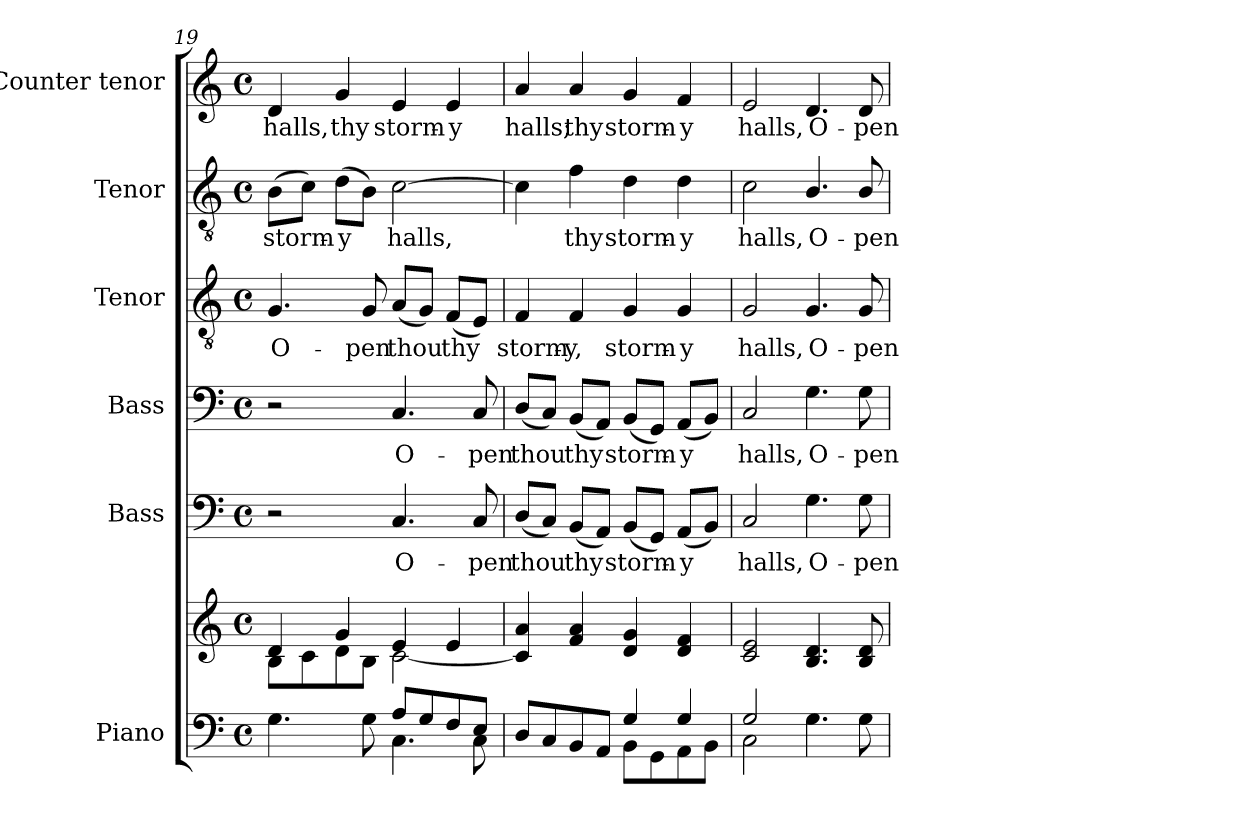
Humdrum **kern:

**kern	**kern	**kern	**text	**kern	**text	**kern	**text	**kern	**text	**kern	**text
*part6	*part6	*part5	*part5	*part4	*part4	*part3	*part3	*part2	*part2	*part1	*part1
*staff7	*staff6	*staff5	*staff5	*staff4	*staff4	*staff3	*staff3	*staff2	*staff2	*staff1	*staff1
*I"Piano	*	*I"Bass	*	*I"Bass	*	*I"Tenor	*	*I"Tenor	*	*I"Counter tenor	*
*I'Pno.	*	*I'B.	*	*I'B.	*	*I'T.	*	*I'T.	*	*	*
*clefF4	*clefG2	*clefF4	*	*clefF4	*	*clefGv2	*	*clefGv2	*	*clefG2	*
*	*	*	*	*	*	*ITrd7c12	*	*ITrd7c12	*	*	*
*k[]	*k[]	*k[]	*	*k[]	*	*k[]	*	*k[]	*	*k[]	*
*C:	*C:	*C:	*	*C:	*	*C:	*	*C:	*	*C:	*
*M4/4	*M4/4	*M4/4	*	*M4/4	*	*M4/4	*	*M4/4	*	*M4/4	*
*met(c)	*met(c)	*met(c)	*	*met(c)	*	*met(c)	*	*met(c)	*	*met(c)	*
=19	=19	=19	=19	=19	=19	=19	=19	=19	=19	=19	=19
*^	*^	*	*	*	*	*	*	*	*	*	*
*	*	*	*^	*	*	*	*	*	*	*	*	*	*
!	!	!	!	!	!	!	!	!	!	!LO:LY:b:color=#000000	!	!	!	!
!	!	!	!	!	!	!	!	!	!	!	!	!LO:LY:b:color=#000000	!	!
!	!	!	!	!	!	!	!	!	!	!	!	!	!	!LO:LY:b:color=#000000
2ryy	4.Gi\	4di/	2ryy	8Bi\L	2r	.	2r	.	4.GGi/	O-	(8BBi\L	storm-	4di/	halls,
.	.	.	.	8ci\	.	.	.	.	.	.	8Ci\J)	.	.	.
!	!	!	!	!	!	!	!	!	!	!	!	!LO:LY:b:color=#000000	!	!
!	!	!	!	!	!	!	!	!	!	!	!	!	!	!LO:LY:b:color=#000000
.	.	4gi/	.	8di\	.	.	.	.	.	.	(8Di\L	-y	4gi/	thy
!	!	!	!	!	!	!	!	!	!	!LO:LY:b:color=#000000	!	!	!	!
.	8Gi\	.	.	8Bi\J	.	.	.	.	8GGi/	-pen	8BBi\J)	.	.	.
!	!	!	!	!	!	!LO:LY:b:color=#000000	!	!	!	!	!	!	!	!
!	!	!	!	!	!	!	!	!LO:LY:b:color=#000000	!	!	!	!	!	!
!	!	!	!	!	!	!	!	!	!	!LO:LY:b:color=#000000	!	!	!	!
!	!	!	!	!	!	!	!	!	!	!	!	!LO:LY:b:color=#000000	!	!
!	!	!	!	!	!	!	!	!	!	!	!	!	!	!LO:LY:b:color=#000000
8Ai/L	4.Ci\	4ei/	[2ci\	2ryy	4.Ci/	O-	4.Ci/	O-	(8AAi/L	thou	[2Ci\	halls,	4ei/	storm-
8Gi/	.	.	.	.	.	.	.	.	8GGi/J)	.	.	.	.	.
!	!	!	!	!	!	!	!	!	!	!LO:LY:b:color=#000000	!	!	!	!
!	!	!	!	!	!	!	!	!	!	!	!	!	!	!LO:LY:b:color=#000000
8Fi/	.	4ei/	.	.	.	.	.	.	(8FFi/L	thy	.	.	4ei/	-y
!	!	!	!	!	!	!LO:LY:b:color=#000000	!	!	!	!	!	!	!	!
!	!	!	!	!	!	!	!	!LO:LY:b:color=#000000	!	!	!	!	!	!
8Ei/J	8Ci\	.	.	.	8Ci/	-pen	8Ci/	-pen	8EEi/J)	.	.	.	.	.
*	*	*v	*v	*v	*	*	*	*	*	*	*	*	*	*
!!LO:PB:g=z
=20	=20	=20	=20	=20	=20	=20	=20	=20	=20	=20	=20	=20
!	!	!	!	!LO:LY:b:color=#000000	!	!	!	!	!	!	!	!
!	!	!	!	!	!	!LO:LY:b:color=#000000	!	!	!	!	!	!
!	!	!	!	!	!	!	!	!LO:LY:b:color=#000000	!	!	!	!
!	!	!	!	!	!	!	!	!	!	!	!	!LO:LY:b:color=#000000
2ryy	8Di/L	4ci/] 4ai	(8Di/L	thou	(8Di/L	thou	4FFi/	storm-	4Ci\]	.	4ai/	halls;
.	8Ci/	.	8Ci/J)	.	8Ci/J)	.	.	.	.	.	.	.
!	!	!	!	!LO:LY:b:color=#000000	!	!	!	!	!	!	!	!
!	!	!	!	!	!	!LO:LY:b:color=#000000	!	!	!	!	!	!
!	!	!	!	!	!	!	!	!LO:LY:b:color=#000000	!	!	!	!
!	!	!	!	!	!	!	!	!	!	!LO:LY:b:color=#000000	!	!
!	!	!	!	!	!	!	!	!	!	!	!	!LO:LY:b:color=#000000
.	8BBi/	4fi/ 4ai	(8BBi/L	thy	(8BBi/L	thy	4FFi/	-y,	4Fi\	thy	4ai/	thy
.	8AAi/J	.	8AAi/J)	.	8AAi/J)	.	.	.	.	.	.	.
!	!	!	!	!LO:LY:b:color=#000000	!	!	!	!	!	!	!	!
!	!	!	!	!	!	!LO:LY:b:color=#000000	!	!	!	!	!	!
!	!	!	!	!	!	!	!	!LO:LY:b:color=#000000	!	!	!	!
!	!	!	!	!	!	!	!	!	!	!LO:LY:b:color=#000000	!	!
!	!	!	!	!	!	!	!	!	!	!	!	!LO:LY:b:color=#000000
4Gi/	8BBi\L	4di/ 4gi	(8BBi/L	storm-	(8BBi/L	storm-	4GGi/	storm-	4Di\	storm-	4gi/	storm-
.	8GGi\	.	8GGi/J)	.	8GGi/J)	.	.	.	.	.	.	.
!	!	!	!	!LO:LY:b:color=#000000	!	!	!	!	!	!	!	!
!	!	!	!	!	!	!LO:LY:b:color=#000000	!	!	!	!	!	!
!	!	!	!	!	!	!	!	!LO:LY:b:color=#000000	!	!	!	!
!	!	!	!	!	!	!	!	!	!	!LO:LY:b:color=#000000	!	!
!	!	!	!	!	!	!	!	!	!	!	!	!LO:LY:b:color=#000000
4Gi/	8AAi\	4di/ 4fi	(8AAi/L	-y	(8AAi/L	-y	4GGi/	-y	4Di\	-y	4fi/	-y
.	8BBi\J	.	8BBi/J)	.	8BBi/J)	.	.	.	.	.	.	.
=21	=21	=21	=21	=21	=21	=21	=21	=21	=21	=21	=21	=21
!	!	!	!	!LO:LY:b:color=#000000	!	!	!	!	!	!	!	!
!	!	!	!	!	!	!LO:LY:b:color=#000000	!	!	!	!	!	!
!	!	!	!	!	!	!	!	!LO:LY:b:color=#000000	!	!	!	!
!	!	!	!	!	!	!	!	!	!	!LO:LY:b:color=#000000	!	!
!	!	!	!	!	!	!	!	!	!	!	!	!LO:LY:b:color=#000000
2Gi/	2Ci\	2ci/ 2ei	2Ci/	halls,	2Ci/	halls,	2GGi/	halls,	2Ci\	halls,	2ei/	halls,
!	!	!	!	!LO:LY:b:color=#000000	!	!	!	!	!	!	!	!
!	!	!	!	!	!	!LO:LY:b:color=#000000	!	!	!	!	!	!
!	!	!	!	!	!	!	!	!LO:LY:b:color=#000000	!	!	!	!
!	!	!	!	!	!	!	!	!	!	!LO:LY:b:color=#000000	!	!
!	!	!	!	!	!	!	!	!	!	!	!	!LO:LY:b:color=#000000
4.Gi\	2ryy	4.Bi/ 4.di	4.Gi\	O-	4.Gi\	O-	4.GGi/	O-	4.BBi/	O-	4.di/	O-
!	!	!	!	!LO:LY:b:color=#000000	!	!	!	!	!	!	!	!
!	!	!	!	!	!	!LO:LY:b:color=#000000	!	!	!	!	!	!
!	!	!	!	!	!	!	!	!LO:LY:b:color=#000000	!	!	!	!
!	!	!	!	!	!	!	!	!	!	!LO:LY:b:color=#000000	!	!
!	!	!	!	!	!	!	!	!	!	!	!	!LO:LY:b:color=#000000
8Gi\	.	8Bi/ 8di	8Gi\	-pen	8Gi\	-pen	8GGi/	-pen	8BBi/	-pen	8di/	-pen
*v	*v	*	*	*	*	*	*	*	*	*	*	*
=	=	=	=	=	=	=	=	=	=	=	=
*-	*-	*-	*-	*-	*-	*-	*-	*-	*-	*-	*-
